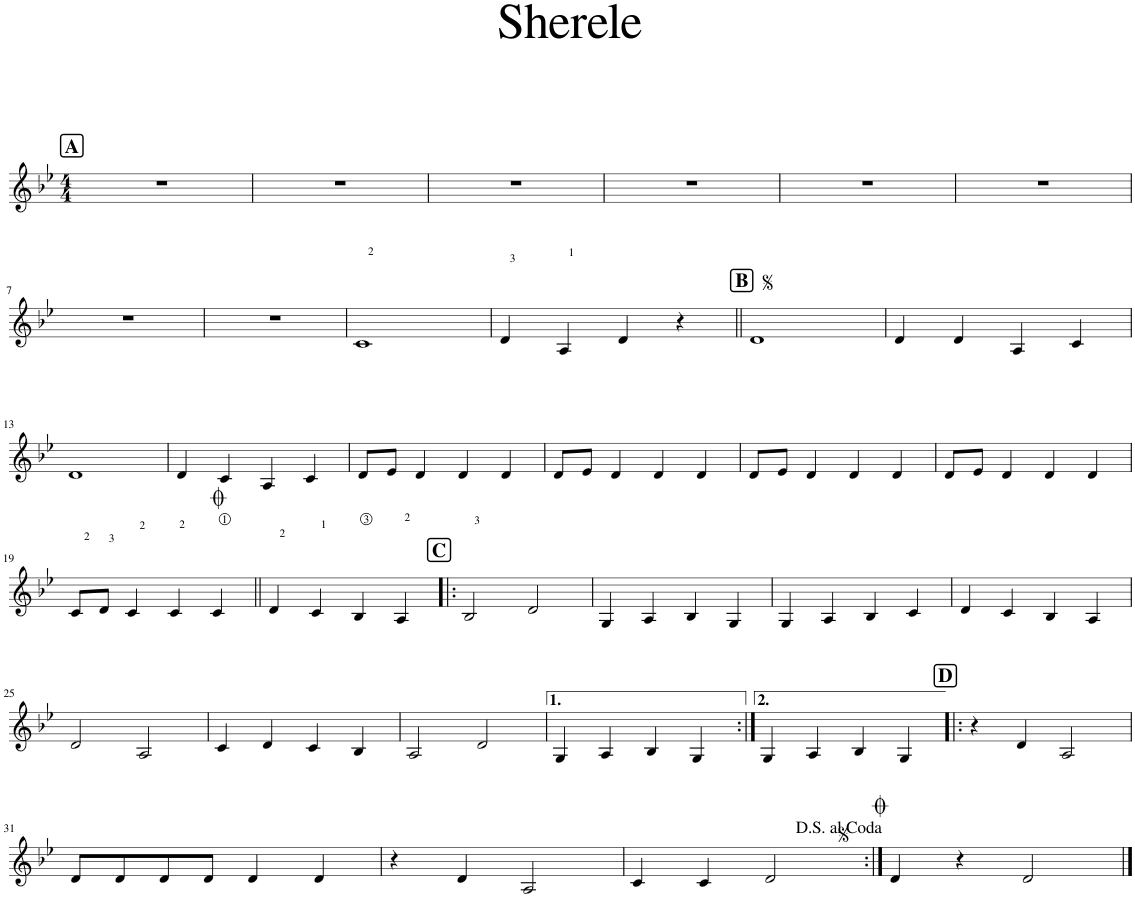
**kern
*part1
*staff1
*I"Mondharmonica
*I'M Harm.
*clefG2
*k[b-e-]
*M4/4
!!LO:REH:place=s1:a:B:cj:fs=14:t=A
=1
1r
=2
1r
=3
1r
=4
1r
=5
1r
=6
1r
!!LO:LB:g=z
=7
1r
=8
1r
=9
1c
=10
4d/
4A/
4d/
4r
!!LO:REH:place=s1:a:B:cj:fs=14:t=B
=11||
1d
=12
4d/
4d/
4A/
4c/
!!LO:LB:g=z
=13
1d
=14
4d/
4c/
4A/
4c/
=15
8d/L
8e-/J
4d/
4d/
4d/
=16
8d/L
8e-/J
4d/
4d/
4d/
=17
8d/L
8e-/J
4d/
4d/
4d/
=18
8d/L
8e-/J
4d/
4d/
4d/
!!LO:LB:g=z
=19
8c/L
8d/J
4c/
4c/
4c/
=20||
4d/
4c/
4B-/
4A/
!!LO:REH:place=s1:a:B:cj:fs=14:t=C
=21!|:
2B-/
2d/
=22
4G/
4A/
4B-/
4G/
=23
4G/
4A/
4B-/
4c/
=24
4d/
4c/
4B-/
4A/
!!LO:LB:g=z
=25
2d/
2A/
=26
4c/
4d/
4c/
4B-/
=27
2A/
2d/
=28
4G/
4A/
4B-/
4G/
=29:|!
4G/
4A/
4B-/
4G/
!!LO:REH:place=s1:a:B:cj:fs=14:t=D
=30!|:
4r
4d/
2A/
!!LO:LB:g=z
=31
8d/L
8d/
8d/
8d/J
4d/
4d/
=32
4r
4d/
2A/
=33
4c/
4c/
2d/
=34:|!
4d/
4r
2d/
==
*-
